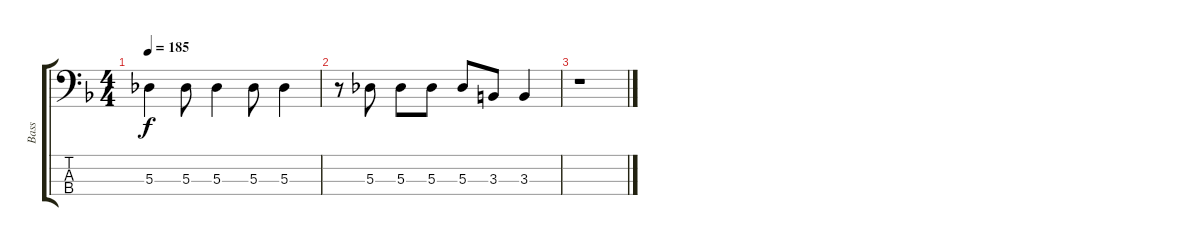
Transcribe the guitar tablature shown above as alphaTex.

\track ("Bass" "Bass") {instrument electricbasspick}
\staff {score tabs}
\tuning (Gb2 Db2 Ab1 Eb1) {hide}
\ts (4 4)
\tempo 185
\clef f4
\ks f
5.3.4{dy f} 5.3.8 5.3.4 5.3.8 5.3.4 |
r.8 5.3.8 5.3.8 5.3.8 5.3.8 3.3.8 3.3.4 |
r.1
